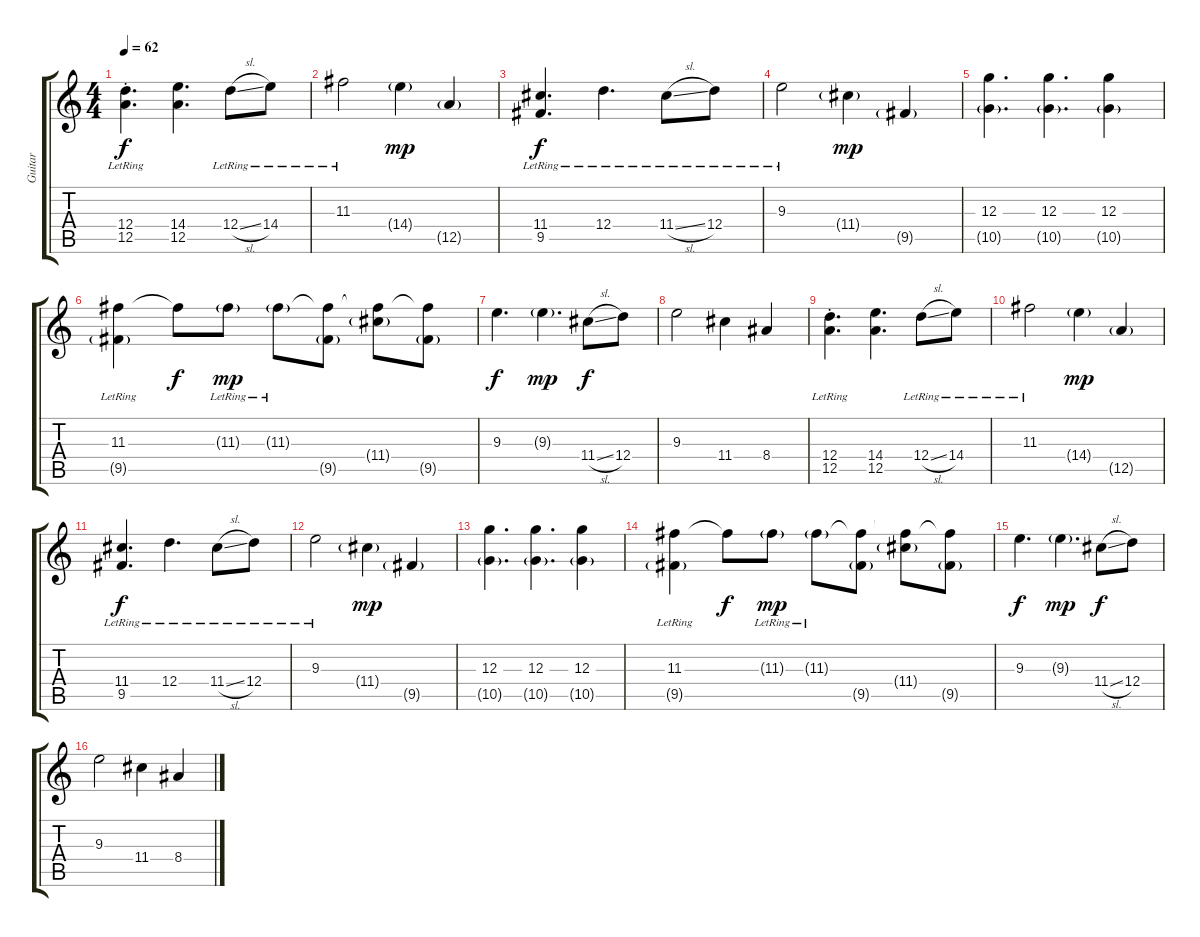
\track ("Guitar" "Guitar") {instrument electricguitarclean}
\staff {score tabs}
\tuning (E4 B3 G3 D3 A2 E2) {hide}
\ts (4 4)
\tempo 62
\clef g2
\ks c
(12.4{st lr} 12.5{st lr}).4{d dy f} (14.4 12.5).4{d} 12.4{sl lr}.8 14.4{lr}.8 |
11.3{lr}.2 14.4{g}.4{dy mp} 12.5{g}.4 |
(11.4{lr} 9.5{lr}).4{d dy f} 12.4{lr}.4{d} 11.4{sl lr}.8 12.4{lr}.8 |
9.3{lr}.2 11.4{g}.4{dy mp} 9.5{g}.4 |
(12.3 10.5{g}).4{d} (12.3 10.5{g}).4{d} (12.3 10.5{g}).4 |
(11.3{lr} 9.5{g}).4 11.3{t}.8{dy f} 11.3{g lr}.8{dy mp} 11.3{g lr}.8 (11.3{t} 9.5{g}).8 (11.3{t} 11.4{g}).8 (11.3{t} 9.5{g}).8 |
9.3.4{d dy f} 9.3{g}.4{d dy mp} 11.4{sl}.8{dy f} 12.4.8 |
9.3.2 11.4.4 8.4.4 |
(12.4{st lr} 12.5{st lr}).4{d} (14.4 12.5).4{d} 12.4{sl lr}.8 14.4{lr}.8 |
11.3{lr}.2 14.4{g}.4{dy mp} 12.5{g}.4 |
(11.4{lr} 9.5{lr}).4{d dy f} 12.4{lr}.4{d} 11.4{sl lr}.8 12.4{lr}.8 |
9.3{lr}.2 11.4{g}.4{dy mp} 9.5{g}.4 |
(12.3 10.5{g}).4{d} (12.3 10.5{g}).4{d} (12.3 10.5{g}).4 |
(11.3{lr} 9.5{g}).4 11.3{t}.8{dy f} 11.3{g lr}.8{dy mp} 11.3{g lr}.8 (11.3{t} 9.5{g}).8 (11.3{t} 11.4{g}).8 (11.3{t} 9.5{g}).8 |
9.3.4{d dy f} 9.3{g}.4{d dy mp} 11.4{sl}.8{dy f} 12.4.8 |
9.3.2 11.4.4 8.4.4
